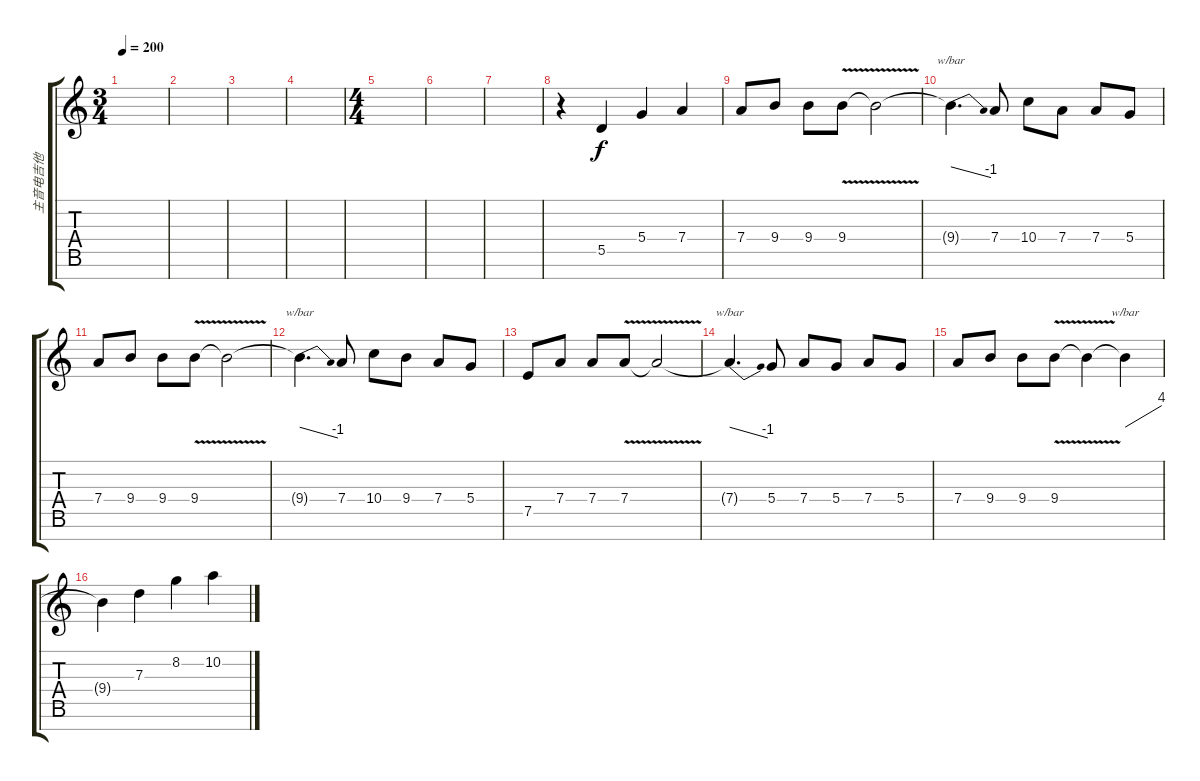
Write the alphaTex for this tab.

\track ("主音电吉他" "主音电吉他") {instrument distortionguitar}
\staff {score tabs}
\tuning (E4 B3 G3 D3 A2 E2 B1) {hide}
\ts (3 4)
\tempo 200
\clef g2
\ks c
|
|
|
|
\ts (4 4)
|
|
|
r.4 5.5.4 5.4.4 7.4.4 |
7.4.8 9.4.8 9.4.8 9.4{v}.8 9.4{t}.2 |
9.4{t}.4{d tbe (dive default 0 0 60 -4)} 7.4.8 10.4.8 7.4.8 7.4.8 5.4.8 |
7.4.8 9.4.8 9.4.8 9.4{v}.8 9.4{t}.2 |
9.4{t}.4{d tbe (dive default 0 0 60 -4)} 7.4.8 10.4.8 9.4.8 7.4.8 5.4.8 |
7.5.8 7.4.8 7.4.8 7.4{v}.8 7.4{t}.2 |
7.4{t}.4{d tbe (dive default 0 0 60 -4)} 5.4.8 7.4.8 5.4.8 7.4.8 5.4.8 |
7.4.8 9.4.8 9.4.8 9.4{v}.8 9.4{t}.4 9.4{t}.4{tbe (dive default 0 0 60 16)} |
9.4{t}.4 7.3.4 8.2.4 10.2.4
